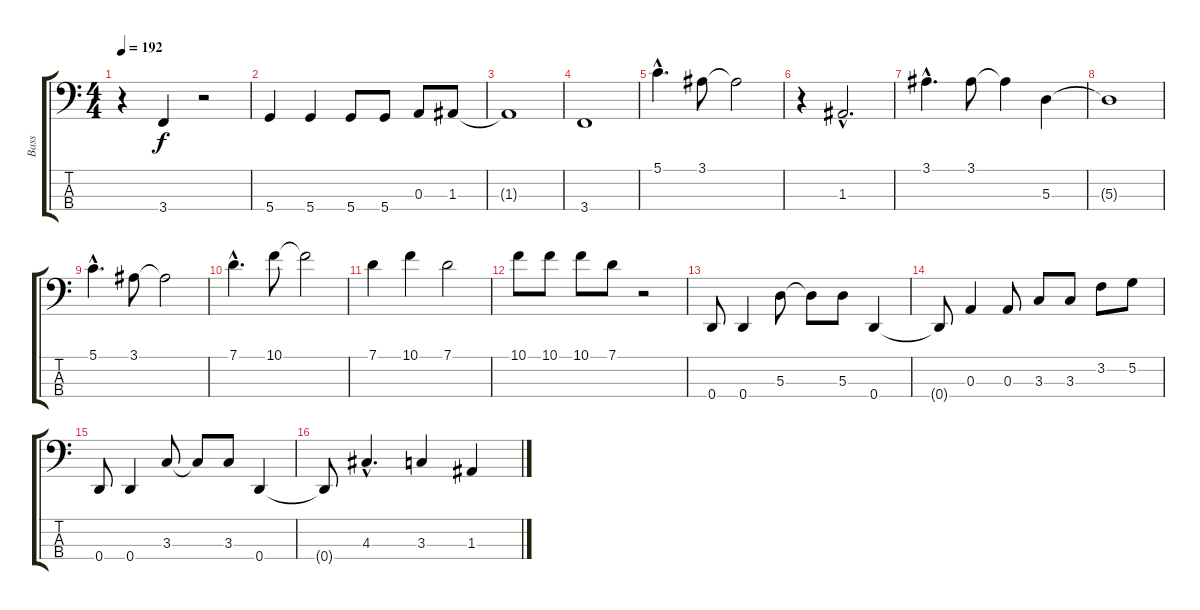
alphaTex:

\track ("Bass" "Bass") {instrument synthbass2}
\staff {score tabs}
\tuning (G2 D2 A1 D1) {hide}
\ts (4 4)
\tempo 192
\clef f4
\ks c
r.4{dy f} 3.4.4 r.2 |
5.4.4 5.4.4 5.4.8 5.4.8 0.3.8 1.3.8 |
1.3{t}.1 |
3.4.1 |
5.1{hac}.4{d} 3.1.8 3.1{t}.2 |
r.4 1.3{hac}.2{d} |
3.1{hac}.4{d} 3.1.8 3.1{t}.4 5.3.4 |
5.3{t}.1 |
5.1{hac}.4{d} 3.1.8 3.1{t}.2 |
7.1{hac}.4{d} 10.1.8 10.1{t}.2 |
7.1.4 10.1.4 7.1.2 |
10.1.8 10.1.8 10.1.8 7.1.8 r.2 |
0.4.8 0.4.4 5.3.8 5.3{t}.8 5.3.8 0.4.4 |
0.4{t}.8 0.3.4 0.3.8 3.3.8 3.3.8 3.2.8 5.2.8 |
0.4.8 0.4.4 3.3.8 3.3{t}.8 3.3.8 0.4.4 |
0.4{t}.8 4.3{hac}.4{d} 3.3.4 1.3.4
